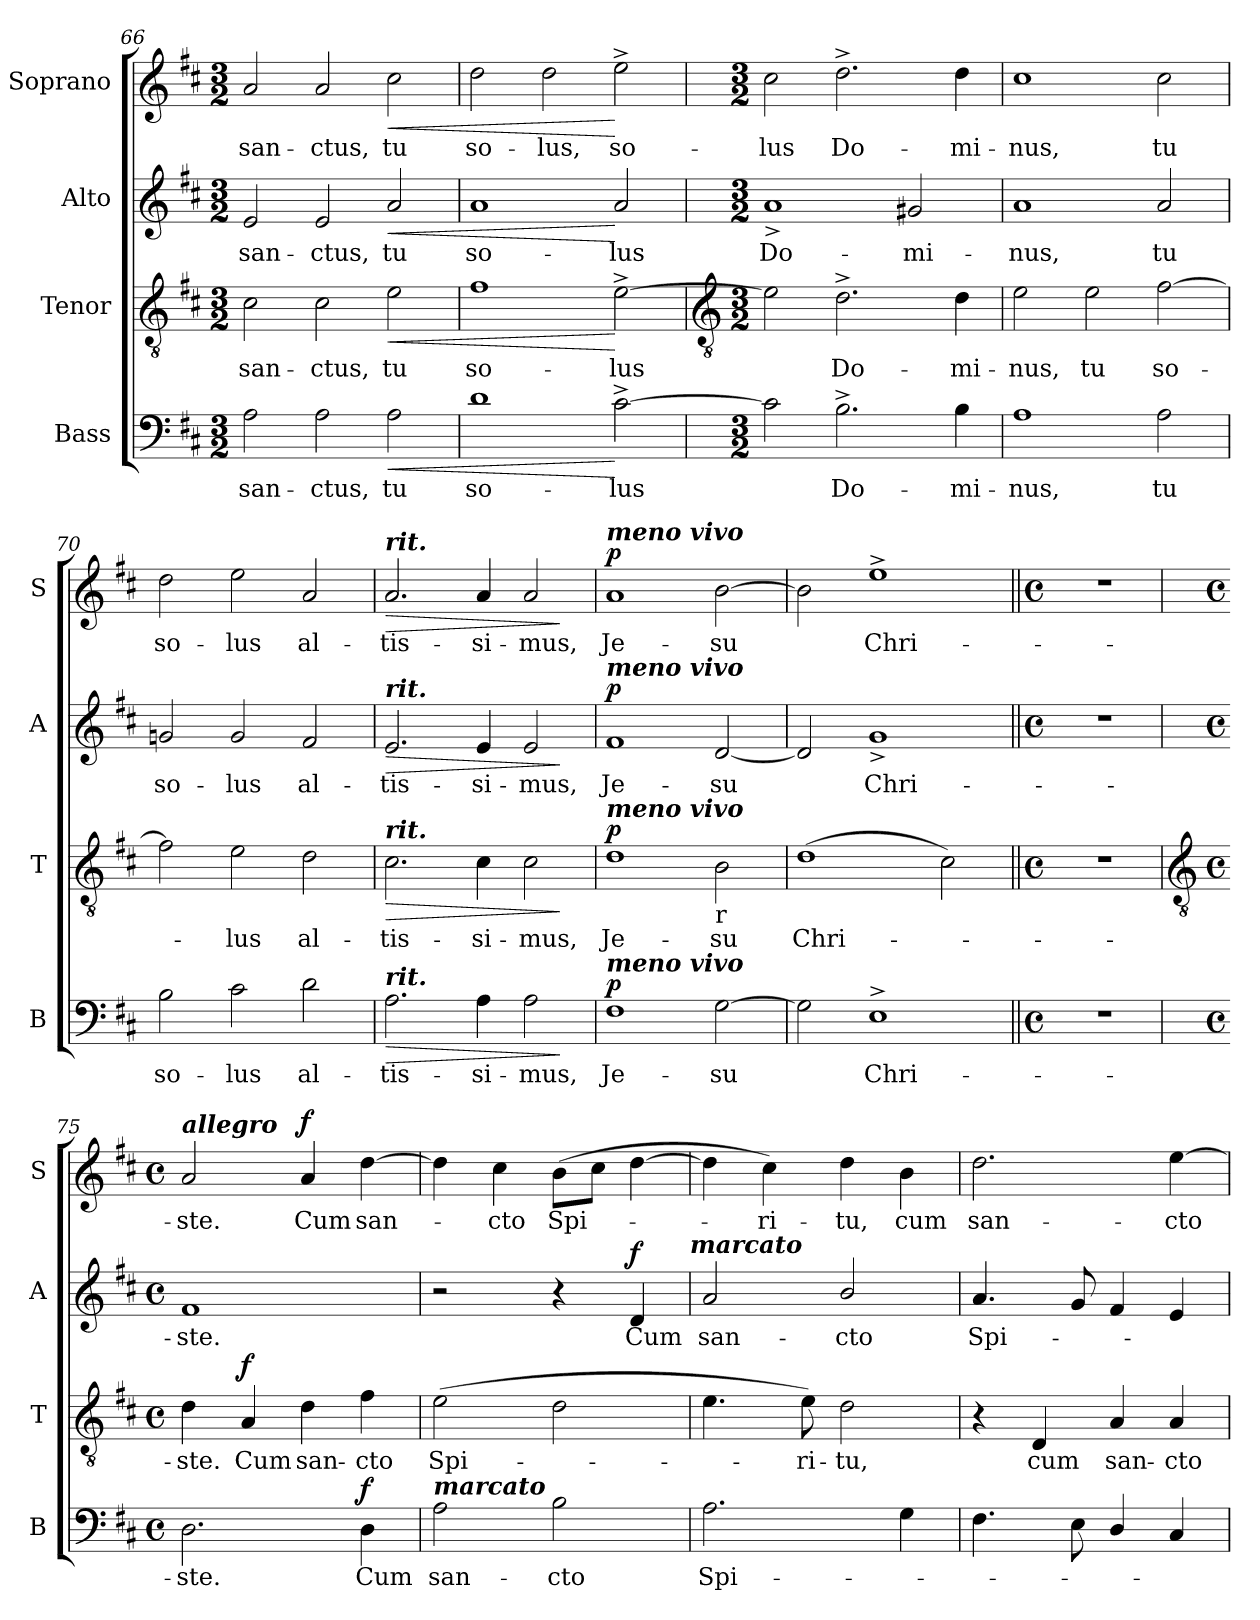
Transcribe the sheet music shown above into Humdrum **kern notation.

**kern	**text	**dynam	**kern	**text	**dynam	**kern	**text	**dynam	**kern	**text	**dynam
*part4	*part4	*part4	*part3	*part3	*part3	*part2	*part2	*part2	*part1	*part1	*part1
*staff4	*staff4	*staff4	*staff3	*staff3	*staff3	*staff2	*staff2	*staff2	*staff1	*staff1	*staff1
*I"Bass	*	*	*I"Tenor	*	*	*I"Alto	*	*	*I"Soprano	*	*
*I'B	*	*	*I'T	*	*	*I'A	*	*	*I'S	*	*
*clefF4	*	*	*clefGv2	*	*	*clefG2	*	*	*clefG2	*	*
*k[f#c#]	*	*	*k[f#c#]	*	*	*k[f#c#]	*	*	*k[f#c#]	*	*
*D:	*	*	*D:	*	*	*D:	*	*	*D:	*	*
*M3/2	*	*	*M3/2	*	*	*M3/2	*	*	*M3/2	*	*
=66	=66	=66	=66	=66	=66	=66	=66	=66	=66	=66	=66
!	!LO:LY:b	!	!	!LO:LY:b	!	!	!LO:LY:b	!	!	!LO:LY:b	!
2A	san-	.	2c#	san-	.	2e	san-	.	2a	san-	.
!	!LO:LY:b	!	!	!LO:LY:b	!	!	!LO:LY:b	!	!	!LO:LY:b	!
2A	-ctus,	.	2c#	-ctus,	.	2e	-ctus,	.	2a	-ctus,	.
!	!LO:LY:b	!LO:HP:b	!	!LO:LY:b	!LO:HP:b	!	!LO:LY:b	!LO:HP:b	!	!LO:LY:b	!LO:HP:b
2A	tu	<	2e	tu	<	2a	tu	<	2cc#	tu	<
=67	=67	=67	=67	=67	=67	=67	=67	=67	=67	=67	=67
!	!LO:LY:b	!	!	!LO:LY:b	!	!	!LO:LY:b	!	!	!LO:LY:b	!
1d	so-	.	1f#	so-	.	1a	so-	.	2dd	so-	.
!	!	!	!	!	!	!	!	!	!	!LO:LY:b	!
.	.	.	.	.	.	.	.	.	2dd	-lus,	.
!	!LO:LY:b	!	!	!LO:LY:b	!	!	!LO:LY:b	!	!	!LO:LY:b	!
[2c#^	-lus	[	[2e^	-lus	[	2a	-lus	[	2ee^	so-	[
!!LO:LB:g=z
=68	=68	=68	=68	=68	=68	=68	=68	=68	=68	=68	=68
*	*	*	*clefGv2	*	*	*	*	*	*	*	*
*M3/2	*	*	*M3/2	*	*	*M3/2	*	*	*M3/2	*	*
!	!	!	!	!	!	!	!LO:LY:b	!	!	!LO:LY:b	!
2c#]	.	.	2e]	.	.	1a^	Do-	.	2cc#	-lus	.
!	!LO:LY:b	!	!	!LO:LY:b	!	!	!	!	!	!LO:LY:b	!
2.B^	Do-	.	2.d^	Do-	.	.	.	.	2.dd^	Do-	.
!	!	!	!	!	!	!	!LO:LY:b	!	!	!	!
.	.	.	.	.	.	2g#X	-mi-	.	.	.	.
!	!LO:LY:b	!	!	!LO:LY:b	!	!	!	!	!	!LO:LY:b	!
4B	-mi-	.	4d	-mi-	.	.	.	.	4dd	-mi-	.
=69	=69	=69	=69	=69	=69	=69	=69	=69	=69	=69	=69
!	!LO:LY:b	!	!	!LO:LY:b	!	!	!LO:LY:b	!	!	!LO:LY:b	!
1A	-nus,	.	2e	-nus,	.	1a	-nus,	.	1cc#	-nus,	.
!	!	!	!	!LO:LY:b	!	!	!	!	!	!	!
.	.	.	2e	tu	.	.	.	.	.	.	.
!	!LO:LY:b	!	!	!LO:LY:b	!	!	!LO:LY:b	!	!	!LO:LY:b	!
2A	tu	.	[2f#	so-	.	2a	tu	.	2cc#	tu	.
=70	=70	=70	=70	=70	=70	=70	=70	=70	=70	=70	=70
!	!LO:LY:b	!	!	!	!	!	!LO:LY:b	!	!	!LO:LY:b	!
2B	so-	.	2f#]	.	.	2gn	so-	.	2dd	so-	.
!	!LO:LY:b	!	!	!LO:LY:b	!	!	!LO:LY:b	!	!	!LO:LY:b	!
2c#	-lus	.	2e	lus	.	2g	-lus	.	2ee	-lus	.
!	!LO:LY:b	!	!	!LO:LY:b	!	!	!LO:LY:b	!	!	!LO:LY:b	!
2d	al-	.	2d	al-	.	2f#	al-	.	2a	al-	.
=71	=71	=71	=71	=71	=71	=71	=71	=71	=71	=71	=71
!	!	!	!	!	!	!	!	!	!LO:TX:a:Bi:t=rit.	!	!
!	!	!	!	!	!	!LO:TX:a:Bi:t=rit.	!	!	!	!	!
!	!	!	!LO:TX:a:Bi:t=rit.	!	!	!	!	!	!	!	!
!LO:TX:a:Bi:t=rit.	!	!	!	!	!	!	!	!	!	!	!
!	!LO:LY:b	!LO:HP:b	!	!LO:LY:b	!LO:HP:b	!	!LO:LY:b	!LO:HP:b	!	!LO:LY:b	!LO:HP:b
2.A	-tis-	>	2.c#	-tis-	>	2.e	-tis-	>	2.a	-tis-	>
!	!LO:LY:b	!	!	!LO:LY:b	!	!	!LO:LY:b	!	!	!LO:LY:b	!
4A	-si-	.	4c#	-si-	.	4e	-si-	.	4a	-si-	.
!	!LO:LY:b	!	!	!LO:LY:b	!	!	!LO:LY:b	!	!	!LO:LY:b	!
2A	-mus,	.	2c#	-mus,	.	2e	-mus,	.	2a	-mus,	.
.	.	]	.	.	]	.	.	]	.	.	]
=72	=72	=72	=72	=72	=72	=72	=72	=72	=72	=72	=72
*	*	*	*	*	*	*	*	*	*MM132	*	*
!	!	!	!	!	!	!	!	!	!LO:TX:a:Bi:t=meno vivo	!	!
!	!	!	!	!	!	!LO:TX:a:Bi:t=meno vivo	!	!	!	!	!
!	!	!	!LO:TX:a:Bi:t=meno vivo	!	!	!	!	!	!	!	!
!LO:TX:a:Bi:t=meno vivo	!	!	!	!	!	!	!	!	!	!	!
!	!LO:LY:b	!LO:DY:b	!	!LO:LY:b	!LO:DY:b	!	!LO:LY:b	!LO:DY:b	!	!LO:LY:b	!LO:DY:b
1F#	Je-	p	1d	Je-	p	1f#	Je-	p	1a	Je-	p
!	!	!	!LO:TX:b:t=r	!	!	!	!	!	!	!	!
!	!LO:LY:b	!	!	!LO:LY:b	!	!	!LO:LY:b	!	!	!LO:LY:b	!
[2G	-su	.	2B	-su	.	[2d	-su	.	[2b	-su	.
=73	=73	=73	=73	=73	=73	=73	=73	=73	=73	=73	=73
!	!	!	!	!LO:LY:b	!	!	!	!	!	!	!
2G]	.	.	(>1d	Chri-	.	2d]	.	.	2b]	.	.
!	!LO:LY:b	!	!	!	!	!	!LO:LY:b	!	!	!LO:LY:b	!
1E^	Chri-	.	.	.	.	1g^	Chri-	.	1ee^	Chri-	.
.	.	.	2c#)	.	.	.	.	.	.	.	.
=74||	=74||	=74||	=74||	=74||	=74||	=74||	=74||	=74||	=74||	=74||	=74||
*M4/4	*	*	*M4/4	*	*	*M4/4	*	*	*M4/4	*	*
*met(c)	*	*	*met(c)	*	*	*met(c)	*	*	*met(c)	*	*
1r	.	.	1r	.	.	1r	.	.	1r	.	.
!!LO:LB:g=z
=75	=75	=75	=75	=75	=75	=75	=75	=75	=75	=75	=75
*	*	*	*clefGv2	*	*	*	*	*	*	*	*
*M4/4	*	*	*M4/4	*	*	*M4/4	*	*	*M4/4	*	*
*met(c)	*	*	*met(c)	*	*	*met(c)	*	*	*met(c)	*	*
*	*	*	*	*	*	*	*	*	*MM96	*	*
!	!	!	!	!	!	!	!	!	!LO:TX:a:Bi:t=allegro	!	!
!	!LO:LY:b	!	!	!LO:LY:b	!	!	!LO:LY:b	!	!	!LO:LY:b	!
2.D	-ste.	.	4d	ste.	.	1f#	-ste.	.	2a	-ste.	.
!	!	!	!	!LO:LY:b	!LO:DY:b	!	!	!	!	!	!
.	.	.	4A	Cum	f	.	.	.	.	.	.
!	!	!	!	!LO:LY:b	!	!	!	!	!	!LO:LY:b	!LO:DY:b
.	.	.	4d	san-	.	.	.	.	4a	Cum	f
!	!LO:LY:b	!LO:DY:b	!	!LO:LY:b	!	!	!	!	!	!LO:LY:b	!
4D	Cum	f	4f#	-cto	.	.	.	.	[4dd	san-	.
=76	=76	=76	=76	=76	=76	=76	=76	=76	=76	=76	=76
!LO:TX:a:Bi:t=marcato	!	!	!	!	!	!	!	!	!	!	!
!	!LO:LY:b	!	!	!LO:LY:b	!	!	!	!	!	!	!
2A	san-	.	(>2e	Spi-	.	2r	.	.	4dd]	.	.
!	!	!	!	!	!	!	!	!	!	!LO:LY:b	!
.	.	.	.	.	.	.	.	.	4cc#	cto	.
!	!LO:LY:b	!	!	!	!	!	!	!	!	!LO:LY:b	!
2B	-cto	.	2d	.	.	4r	.	.	(>8bL	Spi-	.
.	.	.	.	.	.	.	.	.	8cc#J	.	.
!	!	!	!	!	!	!	!LO:LY:b	!LO:DY:b	!	!	!
.	.	.	.	.	.	4d	Cum	f	[4dd	.	.
!	!	!	!	!	!	!LO:TX:a:Bi:t=marcato	!	!	!	!	!
=77	=77	=77	=77	=77	=77	=77	=77	=77	=77	=77	=77
!	!LO:LY:b	!	!	!	!	!	!LO:LY:b	!	!	!	!
2.A	Spi-	.	4.e	.	.	2a	san-	.	4dd]	.	.
!	!	!	!	!	!	!	!	!	!	!LO:LY:b	!
.	.	.	.	.	.	.	.	.	4cc#)	ri-	.
!	!	!	!	!LO:LY:b	!	!	!	!	!	!	!
.	.	.	8e)	ri-	.	.	.	.	.	.	.
!	!	!	!	!LO:LY:b	!	!	!LO:LY:b	!	!	!LO:LY:b	!
.	.	.	2d	-tu,	.	2b/	-cto	.	4dd	-tu,	.
!	!	!	!	!	!	!	!	!	!	!LO:LY:b	!
4G	.	.	.	.	.	.	.	.	4b	cum	.
=78	=78	=78	=78	=78	=78	=78	=78	=78	=78	=78	=78
!	!	!	!	!	!	!	!LO:LY:b	!	!	!LO:LY:b	!
4.F#	.	.	4r	.	.	4.a	Spi-	.	2.dd	san-	.
!	!	!	!	!LO:LY:b	!	!	!	!	!	!	!
.	.	.	4D	cum	.	.	.	.	.	.	.
8E	.	.	.	.	.	8g	.	.	.	.	.
!	!	!	!	!LO:LY:b	!	!	!	!	!	!	!
4D/	.	.	4A	san-	.	4f#	.	.	.	.	.
!	!	!	!	!LO:LY:b	!	!	!	!	!	!LO:LY:b	!
4C#	.	.	4A	-cto	.	4e	.	.	[4ee	-cto	.
=	=	=	=	=	=	=	=	=	=	=	=
*-	*-	*-	*-	*-	*-	*-	*-	*-	*-	*-	*-
